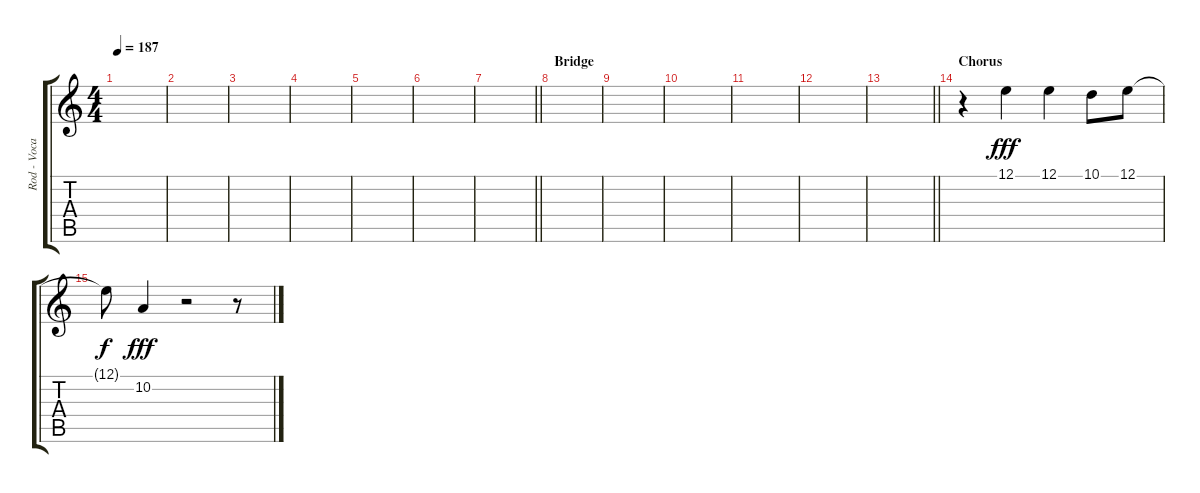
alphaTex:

\track ("Rod - Vocal" "Rod - Voca") {instrument choiraahs}
\staff {score tabs}
\tuning (E4 B3 G3 D3 A2 E2) {hide}
\ts (4 4)
\tempo 187
\clef g2
\ks c
|
|
|
|
|
|
\barLineRight lightlight
|
\section ("" "Bridge")
|
|
|
|
|
\barLineRight lightlight
|
\section ("" "Chorus")
r.4 12.1.4{dy fff} 12.1.4 10.1.8 12.1.8 |
12.1{t}.8{dy f} 10.2.4{dy fff} r.2 r.8
